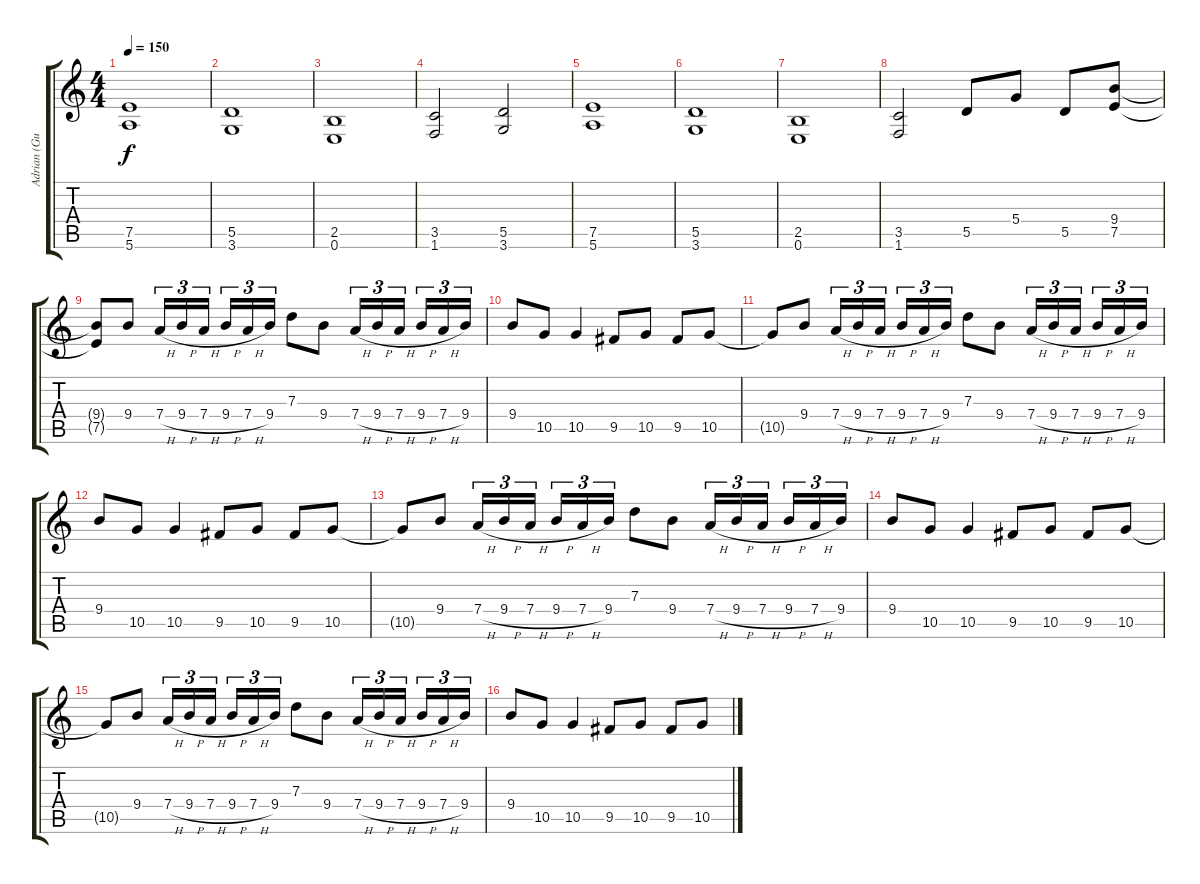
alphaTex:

\track ("Adrian (Guitar 2)" "Adrian (Gu") {instrument distortionguitar}
\staff {score tabs}
\tuning (E4 B3 G3 D3 A2 E2) {hide}
\ts (4 4)
\tempo 150
\clef g2
\ks c
(7.5 5.6).1{dy f} |
(5.5 3.6).1 |
(2.5 0.6).1 |
(3.5 1.6).2 (5.5 3.6).2 |
(7.5 5.6).1 |
(5.5 3.6).1 |
(2.5 0.6).1 |
(3.5 1.6).2 5.5.8 5.4.8 5.5.8 (9.4 7.5).8 |
(9.4{t} 7.5{t}).8 9.4.8 7.4{h}.16{tu (3 2)} 9.4{h}.16{tu (3 2)} 7.4{h}.16{tu (3 2)} 9.4{h}.16{tu (3 2)} 7.4{h}.16{tu (3 2)} 9.4.16{tu (3 2)} 7.3.8 9.4.8 7.4{h}.16{tu (3 2)} 9.4{h}.16{tu (3 2)} 7.4{h}.16{tu (3 2)} 9.4{h}.16{tu (3 2)} 7.4{h}.16{tu (3 2)} 9.4.16{tu (3 2)} |
9.4.8 10.5.8 10.5.4 9.5.8 10.5.8 9.5.8 10.5.8 |
10.5{t}.8 9.4.8 7.4{h}.16{tu (3 2)} 9.4{h}.16{tu (3 2)} 7.4{h}.16{tu (3 2)} 9.4{h}.16{tu (3 2)} 7.4{h}.16{tu (3 2)} 9.4.16{tu (3 2)} 7.3.8 9.4.8 7.4{h}.16{tu (3 2)} 9.4{h}.16{tu (3 2)} 7.4{h}.16{tu (3 2)} 9.4{h}.16{tu (3 2)} 7.4{h}.16{tu (3 2)} 9.4.16{tu (3 2)} |
9.4.8 10.5.8 10.5.4 9.5.8 10.5.8 9.5.8 10.5.8 |
10.5{t}.8 9.4.8 7.4{h}.16{tu (3 2)} 9.4{h}.16{tu (3 2)} 7.4{h}.16{tu (3 2)} 9.4{h}.16{tu (3 2)} 7.4{h}.16{tu (3 2)} 9.4.16{tu (3 2)} 7.3.8 9.4.8 7.4{h}.16{tu (3 2)} 9.4{h}.16{tu (3 2)} 7.4{h}.16{tu (3 2)} 9.4{h}.16{tu (3 2)} 7.4{h}.16{tu (3 2)} 9.4.16{tu (3 2)} |
9.4.8 10.5.8 10.5.4 9.5.8 10.5.8 9.5.8 10.5.8 |
10.5{t}.8 9.4.8 7.4{h}.16{tu (3 2)} 9.4{h}.16{tu (3 2)} 7.4{h}.16{tu (3 2)} 9.4{h}.16{tu (3 2)} 7.4{h}.16{tu (3 2)} 9.4.16{tu (3 2)} 7.3.8 9.4.8 7.4{h}.16{tu (3 2)} 9.4{h}.16{tu (3 2)} 7.4{h}.16{tu (3 2)} 9.4{h}.16{tu (3 2)} 7.4{h}.16{tu (3 2)} 9.4.16{tu (3 2)} |
9.4.8 10.5.8 10.5.4 9.5.8 10.5.8 9.5.8 10.5.8
